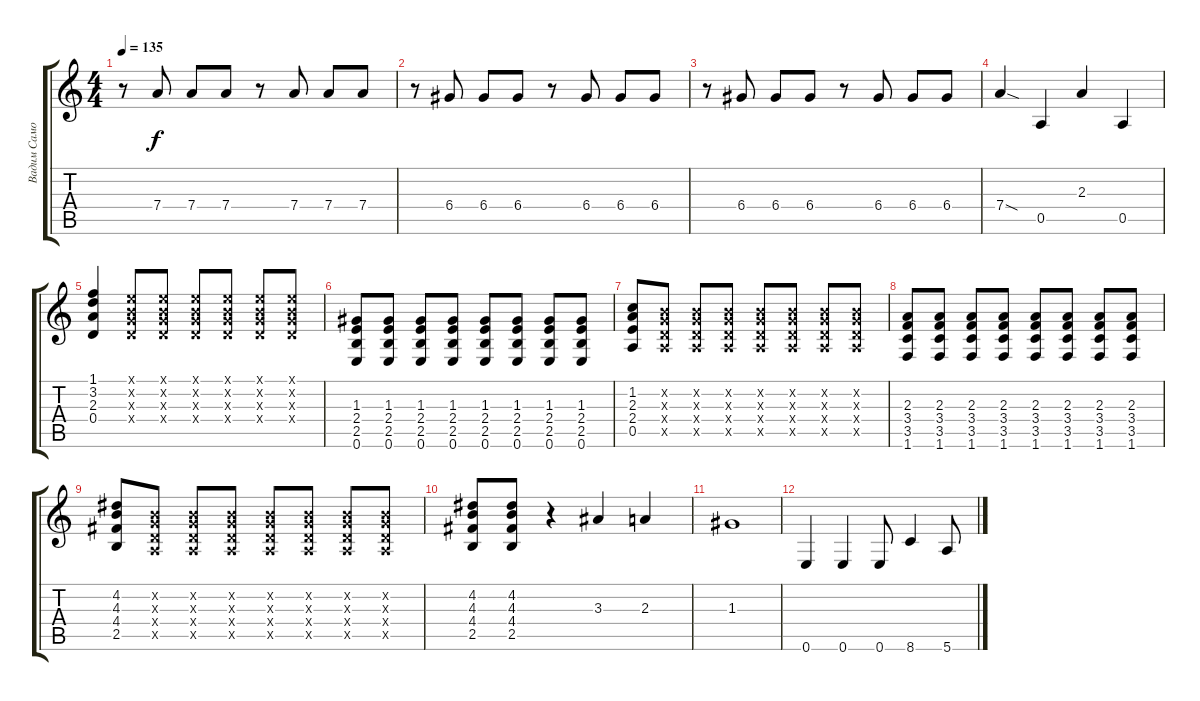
\track ("Вадим Самойлов" "Вадим Само") {instrument overdrivenguitar}
\staff {score tabs}
\tuning (E4 B3 G3 D3 A2 E2) {hide}
\ts (4 4)
\tempo 135
\clef g2
\ks c
r.8{dy f} 7.4.8 7.4.8 7.4.8 r.8 7.4.8 7.4.8 7.4.8 |
r.8 6.4.8 6.4.8 6.4.8 r.8 6.4.8 6.4.8 6.4.8 |
r.8 6.4.8 6.4.8 6.4.8 r.8 6.4.8 6.4.8 6.4.8 |
7.4{sod}.4 0.5.4 2.3.4 0.5.4 |
(1.1 3.2 2.3 0.4).4 (0.1{x} 0.2{x} 0.3{x} 0.4{x}).8 (0.1{x} 0.2{x} 0.3{x} 0.4{x}).8 (0.1{x} 0.2{x} 0.3{x} 0.4{x}).8 (0.1{x} 0.2{x} 0.3{x} 0.4{x}).8 (0.1{x} 0.2{x} 0.3{x} 0.4{x}).8 (0.1{x} 0.2{x} 0.3{x} 0.4{x}).8 |
(1.3 2.4 2.5 0.6).8 (1.3 2.4 2.5 0.6).8 (1.3 2.4 2.5 0.6).8 (1.3 2.4 2.5 0.6).8 (1.3 2.4 2.5 0.6).8 (1.3 2.4 2.5 0.6).8 (1.3 2.4 2.5 0.6).8 (1.3 2.4 2.5 0.6).8 |
(1.2 2.3 2.4 0.5).8 (0.2{x} 0.3{x} 0.4{x} 0.5{x}).8 (0.2{x} 0.3{x} 0.4{x} 0.5{x}).8 (0.2{x} 0.3{x} 0.4{x} 0.5{x}).8 (0.2{x} 0.3{x} 0.4{x} 0.5{x}).8 (0.2{x} 0.3{x} 0.4{x} 0.5{x}).8 (0.2{x} 0.3{x} 0.4{x} 0.5{x}).8 (0.2{x} 0.3{x} 0.4{x} 0.5{x}).8 |
(2.3 3.4 3.5 1.6).8 (2.3 3.4 3.5 1.6).8 (2.3 3.4 3.5 1.6).8 (2.3 3.4 3.5 1.6).8 (2.3 3.4 3.5 1.6).8 (2.3 3.4 3.5 1.6).8 (2.3 3.4 3.5 1.6).8 (2.3 3.4 3.5 1.6).8 |
(4.2 4.3 4.4 2.5).8 (0.2{x} 0.3{x} 0.4{x} 0.5{x}).8 (0.2{x} 0.3{x} 0.4{x} 0.5{x}).8 (0.2{x} 0.3{x} 0.4{x} 0.5{x}).8 (0.2{x} 0.3{x} 0.4{x} 0.5{x}).8 (0.2{x} 0.3{x} 0.4{x} 0.5{x}).8 (0.2{x} 0.3{x} 0.4{x} 0.5{x}).8 (0.2{x} 0.3{x} 0.4{x} 0.5{x}).8 |
(4.2 4.3 4.4 2.5).8 (4.2 4.3 4.4 2.5).8 r.4 3.3.4 2.3.4 |
1.3.1 |
0.6.4 0.6.4 0.6.8 8.6.4 5.6.8
